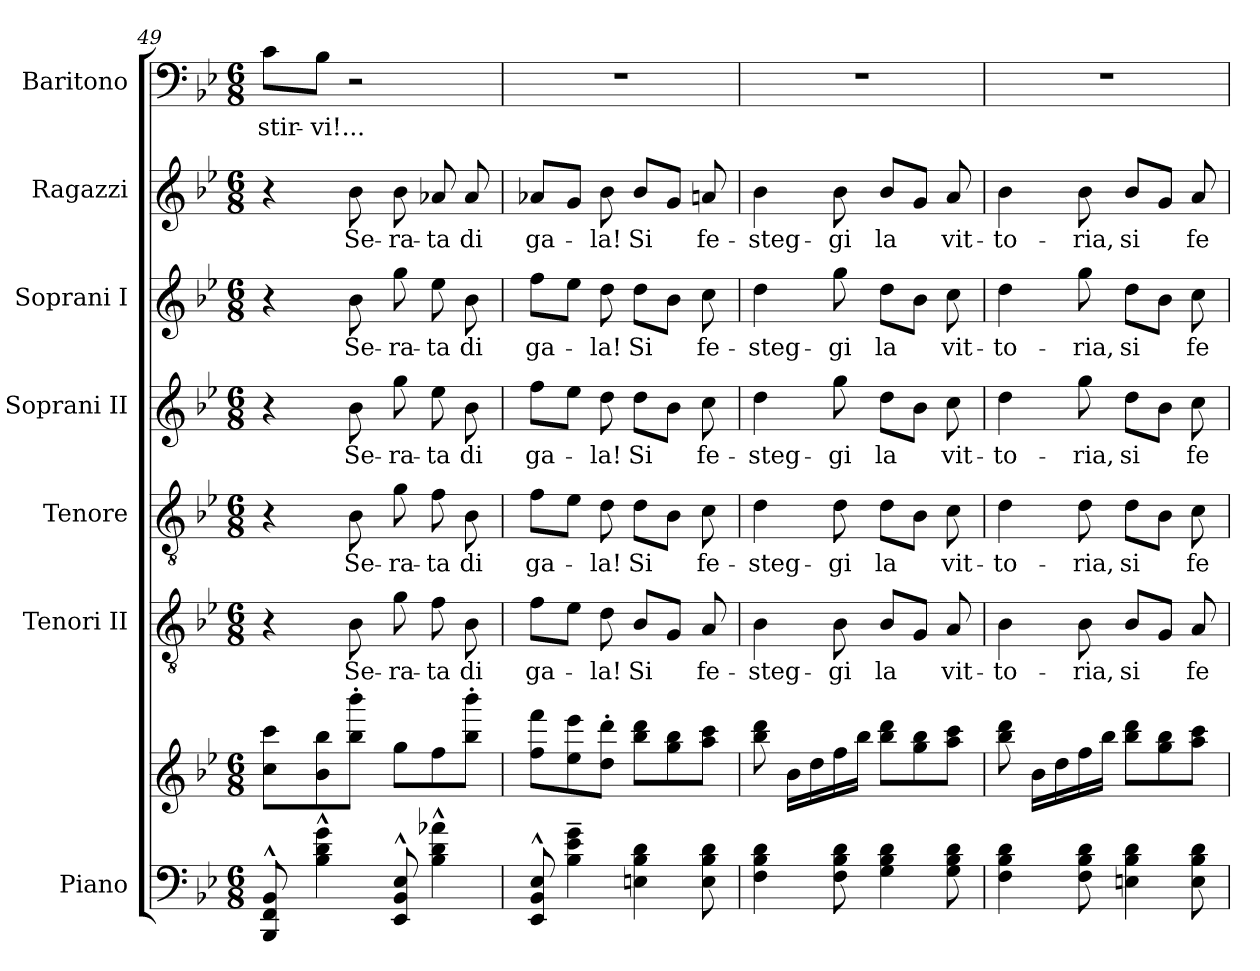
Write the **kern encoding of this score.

**kern	**kern	**kern	**text	**kern	**text	**kern	**text	**kern	**text	**kern	**text	**kern	**text
*part7	*part7	*part6	*part6	*part5	*part5	*part4	*part4	*part3	*part3	*part2	*part2	*part1	*part1
*staff8	*staff7	*staff6	*staff6	*staff5	*staff5	*staff4	*staff4	*staff3	*staff3	*staff2	*staff2	*staff1	*staff1
*I"Piano	*	*I"Tenori II	*	*I"Tenore	*	*I"Soprani II	*	*I"Soprani I	*	*I"Ragazzi	*	*I"Baritono	*
*	*	*I'T. II	*	*I'T.	*	*I'S. II	*	*I'S. I	*	*I'R.	*	*I'Bar.	*
!!LO:PB:g=z
*clefF4	*clefG2	*clefGv2	*	*clefGv2	*	*clefG2	*	*clefG2	*	*clefG2	*	*clefF4	*
*k[b-e-]	*k[b-e-]	*k[b-e-]	*	*k[b-e-]	*	*k[b-e-]	*	*k[b-e-]	*	*k[b-e-]	*	*k[b-e-]	*
*M6/8	*M6/8	*M6/8	*	*M6/8	*	*M6/8	*	*M6/8	*	*M6/8	*	*M6/8	*
=49	=49	=49	=49	=49	=49	=49	=49	=49	=49	=49	=49	=49	=49
!	!	!	!	!	!	!	!	!	!	!	!	!	!LO:LY:b
8BBB-/^^ 8FF/^^ 8BB-/^^	8cc\ 8ccc\L	4r	.	4r	.	4r	.	4r	.	4r	.	8c\L	-stir-
!	!	!	!	!	!	!	!	!	!	!	!	!	!LO:LY:b
4B-\^^ 4d\^^ 4g\^^	8b-\ 8bb-\	.	.	.	.	.	.	.	.	.	.	8B-\J	-vi!...
!	!	!	!LO:LY:b	!	!LO:LY:b	!	!LO:LY:b	!	!LO:LY:b	!	!LO:LY:b	!	!
.	8bb-\' 8bbb-\'J	8B-\	Se-	8B-\	Se-	8b-\	Se-	8b-\	Se-	8b-\	Se-	2r	.
!	!	!	!LO:LY:b	!	!LO:LY:b	!	!LO:LY:b	!	!LO:LY:b	!	!LO:LY:b	!	!
8EE-/^^ 8BB-/^^ 8E-/^^	8gg\L	8g\	-ra-	8g\	-ra-	8gg\	-ra-	8gg\	-ra-	8b-\	-ra-	.	.
!	!	!	!LO:LY:b	!	!LO:LY:b	!	!LO:LY:b	!	!LO:LY:b	!	!LO:LY:b	!	!
4B-\^^ 4d\^^ 4a-X\^^	8ff\	8f\	-ta	8f\	-ta	8ee-\	-ta	8ee-\	-ta	8a-X/	-ta	.	.
!	!	!	!LO:LY:b	!	!LO:LY:b	!	!LO:LY:b	!	!LO:LY:b	!	!LO:LY:b	!	!
.	8bb-\' 8bbb-\'J	8B-\	di	8B-\	di	8b-\	di	8b-\	di	8a-/	di	.	.
=50	=50	=50	=50	=50	=50	=50	=50	=50	=50	=50	=50	=50	=50
!	!	!	!LO:LY:b	!	!LO:LY:b	!	!LO:LY:b	!	!LO:LY:b	!	!LO:LY:b	!	!
8EE-/^^ 8BB-/^^ 8E-/^^	8ff\ 8fff\L	8f\L	ga-	8f\L	ga-	8ff\L	ga-	8ff\L	ga-	8a-X/L	ga-	2.r	.
4B-\~ 4e-\~ 4g\~	8ee-\ 8eee-\	8e-\J	.	8e-\J	.	8ee-\J	.	8ee-\J	.	8g/J	.	.	.
!	!	!	!LO:LY:b	!	!LO:LY:b	!	!LO:LY:b	!	!LO:LY:b	!	!LO:LY:b	!	!
.	8dd\' 8ddd\'J	8d\	-la!	8d\	-la!	8dd\	-la!	8dd\	-la!	8b-\	-la!	.	.
!	!	!	!LO:LY:b	!	!LO:LY:b	!	!LO:LY:b	!	!LO:LY:b	!	!LO:LY:b	!	!
4En\ 4B-\ 4d\	8bb-\ 8ddd\L	8B-/L	Si	8d\L	Si	8dd\L	Si	8dd\L	Si	8b-/L	Si	.	.
.	8gg\ 8bb-\	8G/J	.	8B-\J	.	8b-\J	.	8b-\J	.	8g/J	.	.	.
!	!	!	!LO:LY:b	!	!LO:LY:b	!	!LO:LY:b	!	!LO:LY:b	!	!LO:LY:b	!	!
8E\ 8B-\ 8d\	8aa\ 8ccc\J	8A/	fe-	8c\	fe-	8cc\	fe-	8cc\	fe-	8an/	fe-	.	.
=51	=51	=51	=51	=51	=51	=51	=51	=51	=51	=51	=51	=51	=51
!	!	!	!LO:LY:b	!	!LO:LY:b	!	!LO:LY:b	!	!LO:LY:b	!	!LO:LY:b	!	!
4F\ 4B-\ 4d\	8bb-\ 8ddd\	4B-\	-steg-	4d\	-steg-	4dd\	-steg-	4dd\	-steg-	4b-\	-steg-	2.r	.
.	16b-\LL	.	.	.	.	.	.	.	.	.	.	.	.
.	16dd\	.	.	.	.	.	.	.	.	.	.	.	.
!	!	!	!LO:LY:b	!	!LO:LY:b	!	!LO:LY:b	!	!LO:LY:b	!	!LO:LY:b	!	!
8F\ 8B-\ 8d\	16ff\	8B-\	-gi	8d\	-gi	8gg\	-gi	8gg\	-gi	8b-\	-gi	.	.
.	16bb-\JJ	.	.	.	.	.	.	.	.	.	.	.	.
!	!	!	!LO:LY:b	!	!LO:LY:b	!	!LO:LY:b	!	!LO:LY:b	!	!LO:LY:b	!	!
4G\ 4B-\ 4d\	8bb-\ 8ddd\L	8B-/L	la	8d\L	la	8dd\L	la	8dd\L	la	8b-/L	la	.	.
.	8gg\ 8bb-\	8G/J	.	8B-\J	.	8b-\J	.	8b-\J	.	8g/J	.	.	.
!	!	!	!LO:LY:b	!	!LO:LY:b	!	!LO:LY:b	!	!LO:LY:b	!	!LO:LY:b	!	!
8G\ 8B-\ 8d\	8aa\ 8ccc\J	8A/	vit-	8c\	vit-	8cc\	vit-	8cc\	vit-	8a/	vit-	.	.
!!LO:PB:g=z
=52	=52	=52	=52	=52	=52	=52	=52	=52	=52	=52	=52	=52	=52
!	!	!	!LO:LY:b	!	!LO:LY:b	!	!LO:LY:b	!	!LO:LY:b	!	!LO:LY:b	!	!
4F\ 4B-\ 4d\	8bb-\ 8ddd\	4B-\	-to-	4d\	-to-	4dd\	-to-	4dd\	-to-	4b-\	-to-	2.r	.
.	16b-\LL	.	.	.	.	.	.	.	.	.	.	.	.
.	16dd\	.	.	.	.	.	.	.	.	.	.	.	.
!	!	!	!LO:LY:b	!	!LO:LY:b	!	!LO:LY:b	!	!LO:LY:b	!	!LO:LY:b	!	!
8F\ 8B-\ 8d\	16ff\	8B-\	-ria,	8d\	-ria,	8gg\	-ria,	8gg\	-ria,	8b-\	-ria,	.	.
.	16bb-\JJ	.	.	.	.	.	.	.	.	.	.	.	.
!	!	!	!LO:LY:b	!	!LO:LY:b	!	!LO:LY:b	!	!LO:LY:b	!	!LO:LY:b	!	!
4En\ 4B-\ 4d\	8bb-\ 8ddd\L	8B-/L	si	8d\L	si	8dd\L	si	8dd\L	si	8b-/L	si	.	.
.	8gg\ 8bb-\	8G/J	.	8B-\J	.	8b-\J	.	8b-\J	.	8g/J	.	.	.
!	!	!	!LO:LY:b	!	!LO:LY:b	!	!LO:LY:b	!	!LO:LY:b	!	!LO:LY:b	!	!
8E\ 8B-\ 8d\	8aa\ 8ccc\J	8A/	fe-	8c\	fe-	8cc\	fe-	8cc\	fe-	8a/	fe-	.	.
=	=	=	=	=	=	=	=	=	=	=	=	=	=
*-	*-	*-	*-	*-	*-	*-	*-	*-	*-	*-	*-	*-	*-
